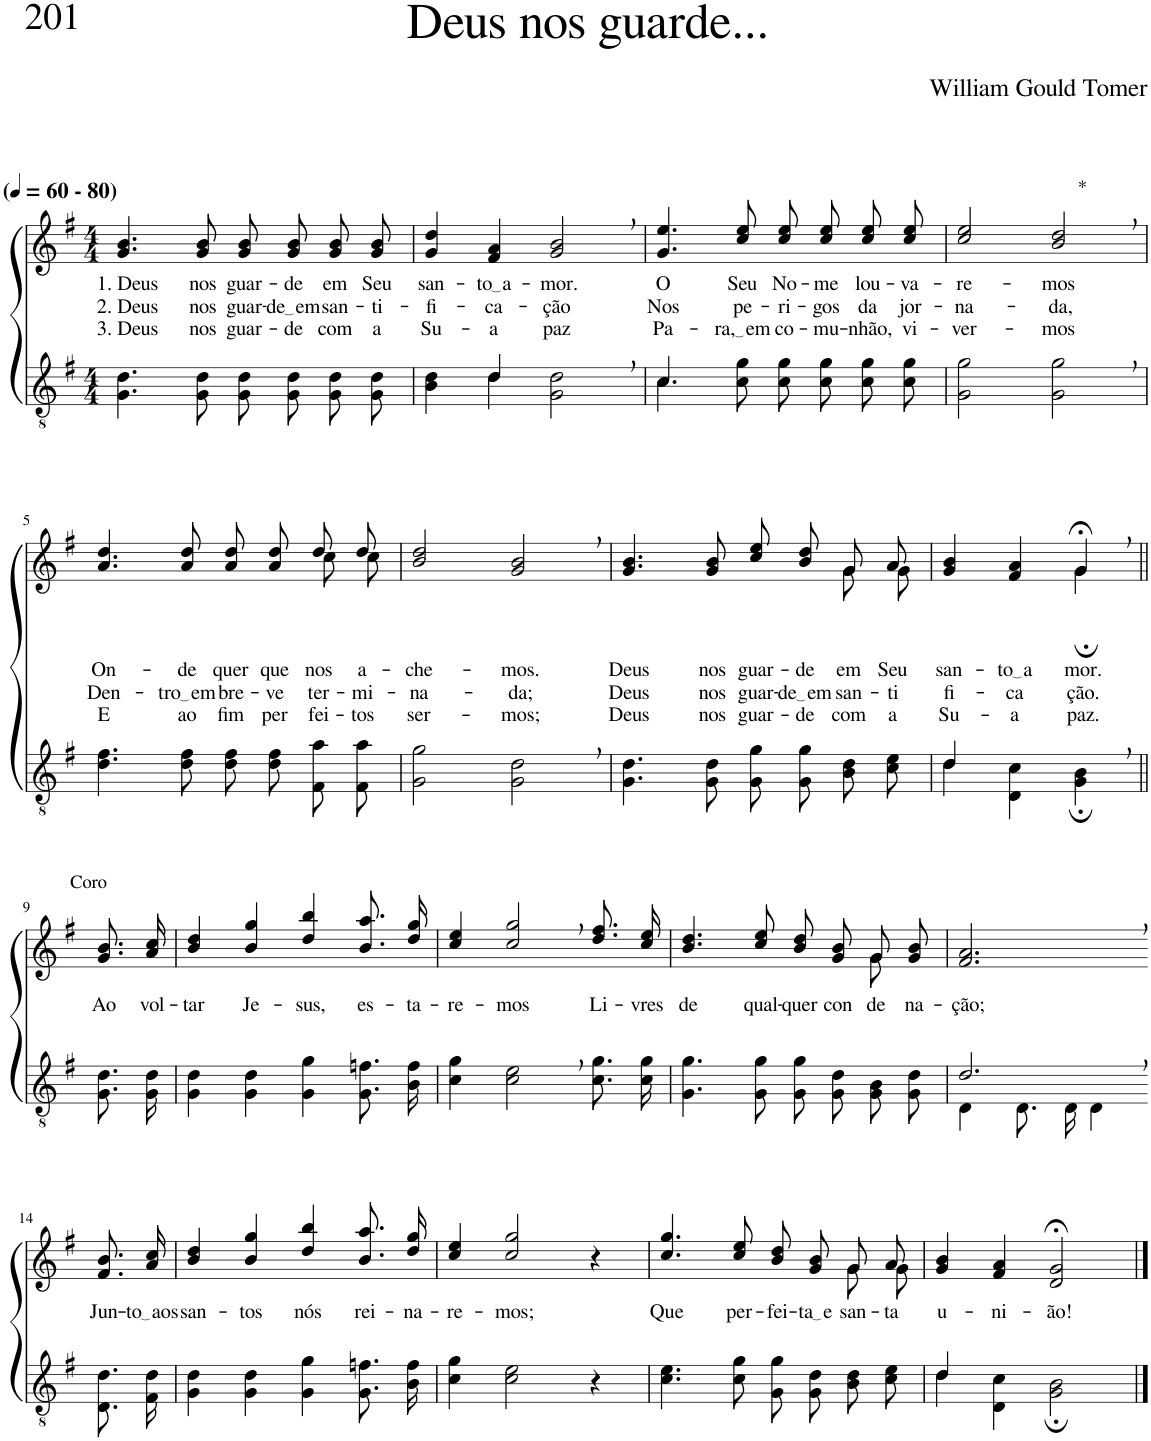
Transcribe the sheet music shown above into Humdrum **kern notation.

**kern	**kern	**text	**text	**text
*part2	*part1	*part1	*part1	*part1
*staff2	*staff1	*staff1	*staff1	*staff1
*I"Parte III e IV	*I"Parte I e II	*	*	*
*clefGv2	*clefG2	*	*	*
*Trd4c7	*Trd4c7	*	*	*
*k[f#]	*k[f#]	*	*	*
*M4/4	*M4/4	*	*	*
*MM60	*MM60	*	*	*
=1	=1	=1	=1	=1
!	!LO:TX:a:B:t=(	!	!	!
!	!LO:TX:a:B:t=- 80)	!	!	!
!	!	!LO:LY:b	!LO:LY:b	!LO:LY:b
4.G\ 4.d\	4.g/ 4.b/	1. Deus	2. Deus	3. Deus
!	!	!LO:LY:b	!LO:LY:b	!LO:LY:b
8G\ 8d\	8g/ 8b/	nos	nos	nos
!	!	!LO:LY:b	!LO:LY:b	!LO:LY:b
8G\ 8d\L	8g/ 8b/L	guar-	guar-	guar-
!	!	!LO:LY:b	!LO:LY:b	!LO:LY:b
8G\ 8d\J	8g/ 8b/J	-de	de em	-de
!	!	!LO:LY:b	!LO:LY:b	!LO:LY:b
8G\ 8d\L	8g/ 8b/L	em	san-	com
!	!	!LO:LY:b	!LO:LY:b	!LO:LY:b
8G\ 8d\J	8g/ 8b/J	Seu	-ti-	a
=2	=2	=2	=2	=2
*^	*	*	*	*
!	!	!	!LO:LY:b	!LO:LY:b	!LO:LY:b
4ryy	4B\ 4d\	4g/ 4dd/	san-	-fi-	Su-
!	!	!	!LO:LY:b	!LO:LY:b	!LO:LY:b
4d/	4d\	4f#/ 4a/	to a	ca-	-a
!	!	!	!LO:LY:b	!LO:LY:b	!LO:LY:b
2ryy	2G\ 2d\	2g/, 2b/,	-mor.	-ção	paz
=3	=3	=3	=3	=3	=3
!	!	!	!LO:LY:b	!LO:LY:b	!LO:LY:b
4.c\	4.c/	4.g/ 4.ee/	O	Nos	Pa-
!	!	!	!LO:LY:b	!LO:LY:b	!LO:LY:b
8c\ 8g\	2ryy	8cc/ 8ee/	Seu	pe-	ra, em
!	!	!	!LO:LY:b	!LO:LY:b	!LO:LY:b
8c\ 8g\L	.	8cc\ 8ee\L	No-	-ri-	co-
!	!	!	!LO:LY:b	!LO:LY:b	!LO:LY:b
8c\ 8g\J	.	8cc\ 8ee\J	-me	-gos	-mu-
!	!	!	!LO:LY:b	!LO:LY:b	!LO:LY:b
8c\ 8g\L	.	8cc\ 8ee\L	lou-	da	-nhão,
!	!	!	!LO:LY:b	!LO:LY:b	!LO:LY:b
8c\ 8g\J	8ryy	8cc\ 8ee\J	-va-	jor-	vi-
=4	=4	=4	=4	=4	=4
!	!	!	!LO:LY:b	!LO:LY:b	!LO:LY:b
*v	*v	*	*	*	*
2G\ 2g\	2cc/ 2ee/	-re-	-na-	-ver-
!	!LO:TX:a:t=*	!	!	!
!	!	!LO:LY:b	!LO:LY:b	!LO:LY:b
2G\, 2g\,	2b/, 2dd/,	-mos	-da,	-mos
!!LO:LB:g=z
=5	=5	=5	=5	=5
*	*^	*	*	*
!	!	!	!LO:LY:b	!LO:LY:b	!LO:LY:b
4.d\ 4.f#\	2.ryy	4.a/ 4.dd/	On-	Den-	E
!	!	!	!LO:LY:b	!LO:LY:b	!LO:LY:b
8d\ 8f#\	.	8a/ 8dd/	-de	tro em	ao
!	!	!	!LO:LY:b	!LO:LY:b	!LO:LY:b
8d\ 8f#\L	.	8a\ 8dd\L	quer	bre-	fim
!	!	!	!LO:LY:b	!LO:LY:b	!LO:LY:b
8d\ 8f#\J	.	8a\ 8dd\J	que	-ve	per-
!	!	!	!LO:LY:b	!LO:LY:b	!LO:LY:b
8F#\ 8a\L	8cc\L	8dd/L	nos	ter-	-fei-
!	!	!	!LO:LY:b	!LO:LY:b	!LO:LY:b
8F#\ 8a\J	8cc\J	8dd/J	a-	-mi-	-tos
=6	=6	=6	=6	=6	=6
!	!	!	!LO:LY:b	!LO:LY:b	!LO:LY:b
*	*v	*v	*	*	*
2G\ 2g\	2b/ 2dd/	-che-	-na-	ser-
!	!	!LO:LY:b	!LO:LY:b	!LO:LY:b
2G\, 2d\,	2g/, 2b/,	-mos.	-da;	-mos;
=7	=7	=7	=7	=7
!	!	!LO:LY:b	!LO:LY:b	!LO:LY:b
*	*^	*	*	*
4.G\ 4.d\	4.g/ 4.b/	2.ryy	Deus	Deus	Deus
!	!	!	!LO:LY:b	!LO:LY:b	!LO:LY:b
8G\ 8d\	8g/ 8b/	.	nos	nos	nos
!	!	!	!LO:LY:b	!LO:LY:b	!LO:LY:b
8G\ 8g\L	8cc\ 8ee\L	.	guar-	guar-	guar-
!	!	!	!LO:LY:b	!LO:LY:b	!LO:LY:b
8G\ 8g\J	8b\ 8dd\J	.	-de	de em	-de
!	!	!	!LO:LY:b	!LO:LY:b	!LO:LY:b
8B\ 8d\L	8g/L	8g\L	em	-san-	com
!	!	!	!LO:LY:b	!LO:LY:b	!LO:LY:b
8c\ 8e\J	8a/J	8g\J	Seu	-ti-	a
=8	=8	=8	=8	=8	=8
*^	*	*	*	*	*
!	!	!	!	!LO:LY:b	!LO:LY:b	!LO:LY:b
4d/	4d\	4g/ 4b/	2ryy	san-	-fi-	Su-
!	!	!	!	!LO:LY:b	!LO:LY:b	!LO:LY:b
2ryy	4D\ 4c\	4f#/ 4a/	.	to a	-ca-	-a
!	!	!	!	!LO:LY:b	!LO:LY:b	!LO:LY:b
.	4G\; 4B\;	4g;<,/	4g;\	mor.	-ção.	paz.
!!LO:LB:g=z
=9||	=9||	=9||	=9||	=9||	=9||	=9||
!	!	!LO:TX:a:t=Coro	!	!	!	!
!	!	!	!	!LO:LY:b	!	!
*v	*v	*	*	*	*	*
*	*v	*v	*	*	*
8.G\ 8.d\L	8.g/ 8.b/L	Ao	.	.
!	!	!LO:LY:b	!	!
16G\ 16d\Jk	16a/ 16cc/Jk	vol-	.	.
=10	=10	=10	=10	=10
!	!	!LO:LY:b	!	!
4G\ 4d\	4b/ 4dd/	-tar	.	.
!	!	!LO:LY:b	!	!
4G\ 4d\	4b/ 4gg/	Je-	.	.
!	!	!LO:LY:b	!	!
4G\ 4g\	4dd/ 4bb/	-sus,	.	.
!	!	!LO:LY:b	!	!
8.G\ 8.fn\L	8.b\ 8.aa\L	es-	.	.
!	!	!LO:LY:b	!	!
16B\ 16f\Jk	16dd\ 16gg\Jk	-ta-	.	.
=11	=11	=11	=11	=11
!	!	!LO:LY:b	!	!
4c\ 4g\	4cc/ 4ee/	-re-	.	.
!	!	!LO:LY:b	!	!
2c\, 2e\,	2cc/, 2gg/,	-mos	.	.
!	!	!LO:LY:b	!	!
8.c\ 8.g\L	8.dd\ 8.ff#\L	Li-	.	.
!	!	!LO:LY:b	!	!
16c\ 16g\Jk	16cc\ 16ee\Jk	-vres	.	.
=12	=12	=12	=12	=12
!	!	!LO:LY:b	!	!
*	*^	*	*	*
4.G\ 4.g\	4.b/ 4.dd/	2.ryy	de	.	.
!	!	!	!LO:LY:b	!	!
8G\ 8g\	8cc/ 8ee/	.	qual-	.	.
!	!	!	!LO:LY:b	!	!
8G\ 8g\L	8b\ 8dd\L	.	-quer	.	.
!	!	!	!LO:LY:b	!	!
8G\ 8d\J	8g\ 8b\J	.	con-	.	.
!	!	!	!LO:LY:b	!	!
8G\ 8B\L	8g/L	8g\	-de-	.	.
!	!	!	!LO:LY:b	!	!
8G\ 8d\J	8g/ 8b/J	8ryy	-na-	.	.
=13	=13	=13	=13	=13	=13
*^	*	*	*	*	*
!	!	!	!	!LO:LY:b	!	!
*	*	*v	*v	*	*	*
2.d,/	4D\	2.f#/, 2.a/,	-ção;	.	.
.	8.D\L	.	.	.	.
.	16D\Jk	.	.	.	.
.	4D\	.	.	.	.
!!LO:LB:g=z
=14-	=14-	=14-	=14-	=14-	=14-
!	!	!	!LO:LY:b	!	!
*v	*v	*	*	*	*
8.D/ 8.d/L	8.f#/ 8.b/L	Jun-	.	.
!	!	!LO:LY:b	!	!
16F#/ 16d/Jk	16a/ 16cc/Jk	to aos	.	.
=15	=15	=15	=15	=15
!	!	!LO:LY:b	!	!
4G\ 4d\	4b/ 4dd/	san-	.	.
!	!	!LO:LY:b	!	!
4G\ 4d\	4b/ 4gg/	-tos	.	.
!	!	!LO:LY:b	!	!
4G\ 4g\	4dd/ 4bb/	nós	.	.
!	!	!LO:LY:b	!	!
8.G\ 8.fn\L	8.b\ 8.aa\L	rei-	.	.
!	!	!LO:LY:b	!	!
16B\ 16f\Jk	16dd\ 16gg\Jk	-na-	.	.
=16	=16	=16	=16	=16
!	!	!LO:LY:b	!	!
4c\ 4g\	4cc/ 4ee/	-re-	.	.
!	!	!LO:LY:b	!	!
2c\ 2e\	2cc/ 2gg/	-mos;	.	.
4r	4r	.	.	.
=17	=17	=17	=17	=17
!	!	!LO:LY:b	!	!
*	*^	*	*	*
4.c\ 4.e\	4.cc/ 4.gg/	2.ryy	Que	.	.
!	!	!	!LO:LY:b	!	!
8c\ 8g\	8cc/ 8ee/	.	per-	.	.
!	!	!	!LO:LY:b	!	!
8G\ 8g\L	8b\ 8dd\L	.	-fei-	.	.
!	!	!	!LO:LY:b	!	!
8G\ 8d\J	8g\ 8b\J	.	ta e	.	.
!	!	!	!LO:LY:b	!	!
8B\ 8d\L	8g/L	8g\L	san-	.	.
!	!	!	!LO:LY:b	!	!
8c\ 8e\J	8a/J	8g\J	-ta	.	.
=18	=18	=18	=18	=18	=18
*^	*	*	*	*	*
!	!	!	!	!LO:LY:b	!	!
*	*	*v	*v	*	*	*
4d/	4d\	4g/ 4b/	u-	.	.
!	!	!	!LO:LY:b	!	!
2.ryy	4D\ 4c\	4f#/ 4a/	-ni-	.	.
!	!	!	!LO:LY:b	!	!
.	2G\; 2B\;	2d/;< 2g/;<	-ão!	.	.
*v	*v	*	*	*	*
==	==	==	==	==
*-	*-	*-	*-	*-
